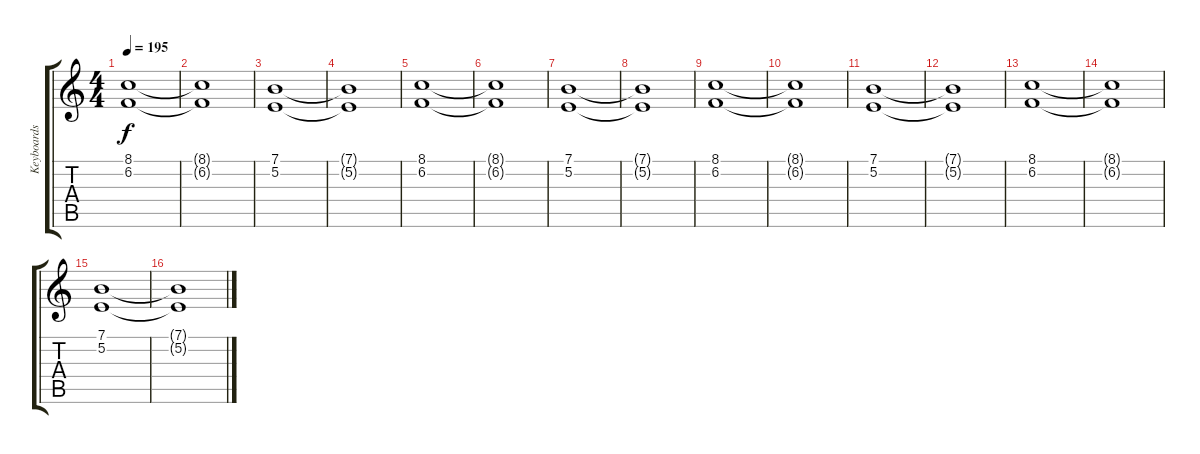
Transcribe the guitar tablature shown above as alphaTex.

\track ("Keyboards" "Keyboards") {instrument choiraahs}
\staff {score tabs}
\tuning (E4 B3 G3 D3 A2 E2) {hide}
\ts (4 4)
\tempo 195
\clef g2
\ks c
(8.1 6.2).1{dy f} |
(8.1{t} 6.2{t}).1 |
(7.1 5.2).1 |
(7.1{t} 5.2{t}).1 |
(8.1 6.2).1 |
(8.1{t} 6.2{t}).1 |
(7.1 5.2).1 |
(7.1{t} 5.2{t}).1 |
(8.1 6.2).1 |
(8.1{t} 6.2{t}).1 |
(7.1 5.2).1 |
(7.1{t} 5.2{t}).1 |
(8.1 6.2).1 |
(8.1{t} 6.2{t}).1 |
(7.1 5.2).1 |
(7.1{t} 5.2{t}).1
